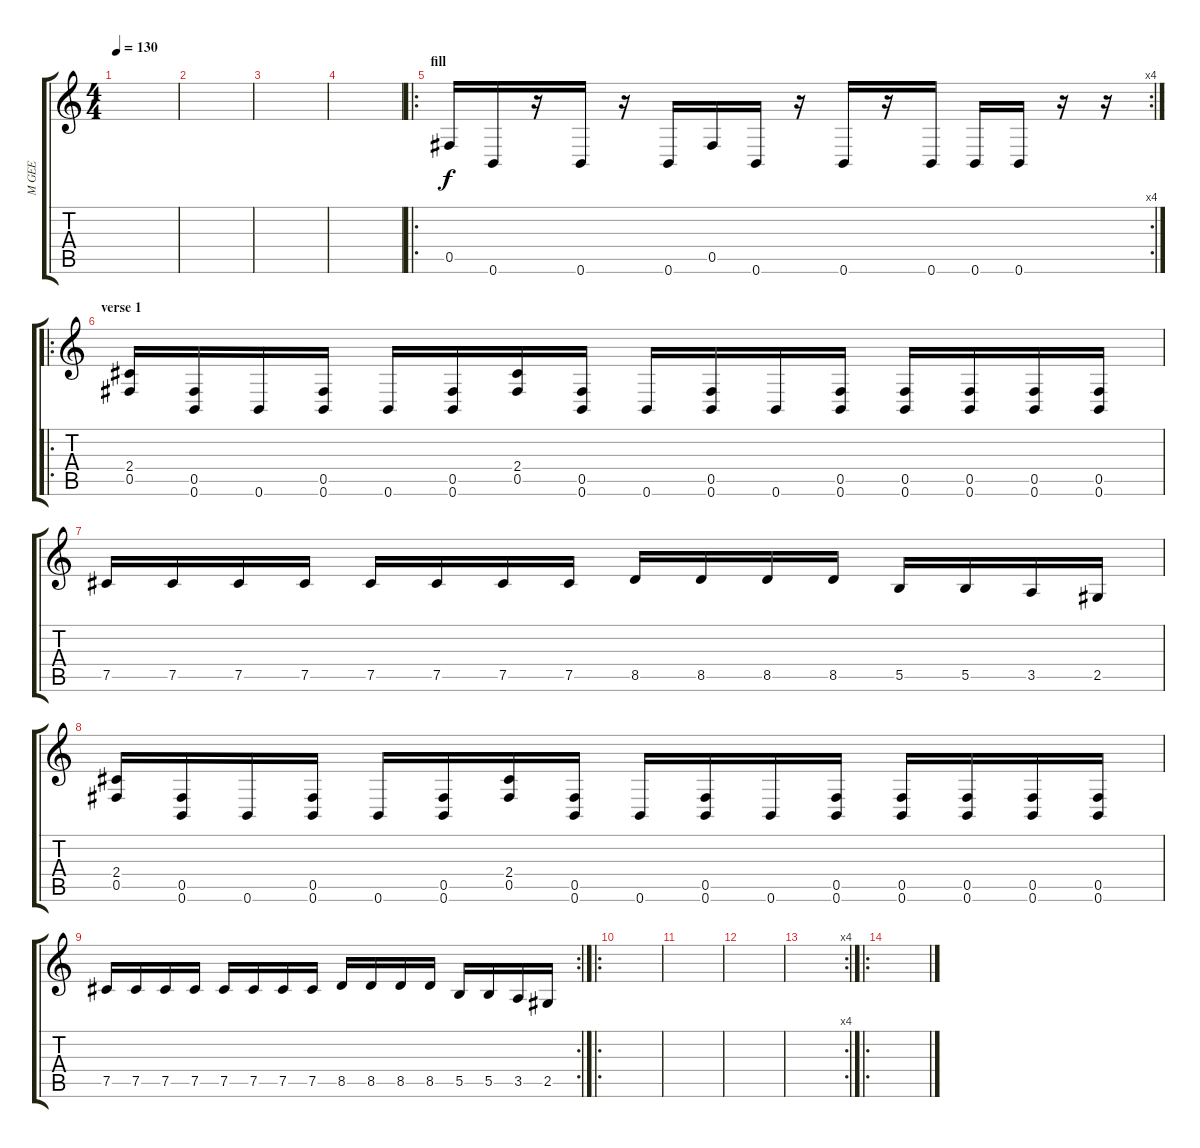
\track ("M GEE" "M GEE") {instrument distortionguitar}
\staff {score tabs}
\tuning (Db4 Ab3 E3 B2 Gb2 B1) {hide}
\ts (4 4)
\tempo 130
\clef g2
\ks c
|
|
|
|
\ro
\rc 4
\section ("" "fill")
0.5.16 0.6.16 r.16 0.6.16 r.16 0.6.16 0.5.16 0.6.16 r.16 0.6.16 r.16 0.6.16 0.6.16 0.6.16 r.16 r.16 |
\ro
\section ("" "verse 1")
(2.4 0.5).16 (0.5 0.6).16 0.6.16 (0.5 0.6).16 0.6.16 (0.5 0.6).16 (2.4 0.5).16 (0.5 0.6).16 0.6.16 (0.5 0.6).16 0.6.16 (0.5 0.6).16 (0.5 0.6).16 (0.5 0.6).16 (0.5 0.6).16 (0.5 0.6).16 |
7.5.16 7.5.16 7.5.16 7.5.16 7.5.16 7.5.16 7.5.16 7.5.16 8.5.16 8.5.16 8.5.16 8.5.16 5.5.16 5.5.16 3.5.16 2.5.16 |
(2.4 0.5).16 (0.5 0.6).16 0.6.16 (0.5 0.6).16 0.6.16 (0.5 0.6).16 (2.4 0.5).16 (0.5 0.6).16 0.6.16 (0.5 0.6).16 0.6.16 (0.5 0.6).16 (0.5 0.6).16 (0.5 0.6).16 (0.5 0.6).16 (0.5 0.6).16 |
\rc 2
7.5.16 7.5.16 7.5.16 7.5.16 7.5.16 7.5.16 7.5.16 7.5.16 8.5.16 8.5.16 8.5.16 8.5.16 5.5.16 5.5.16 3.5.16 2.5.16 |
\ro
|
|
|
\rc 4
|
\ro
